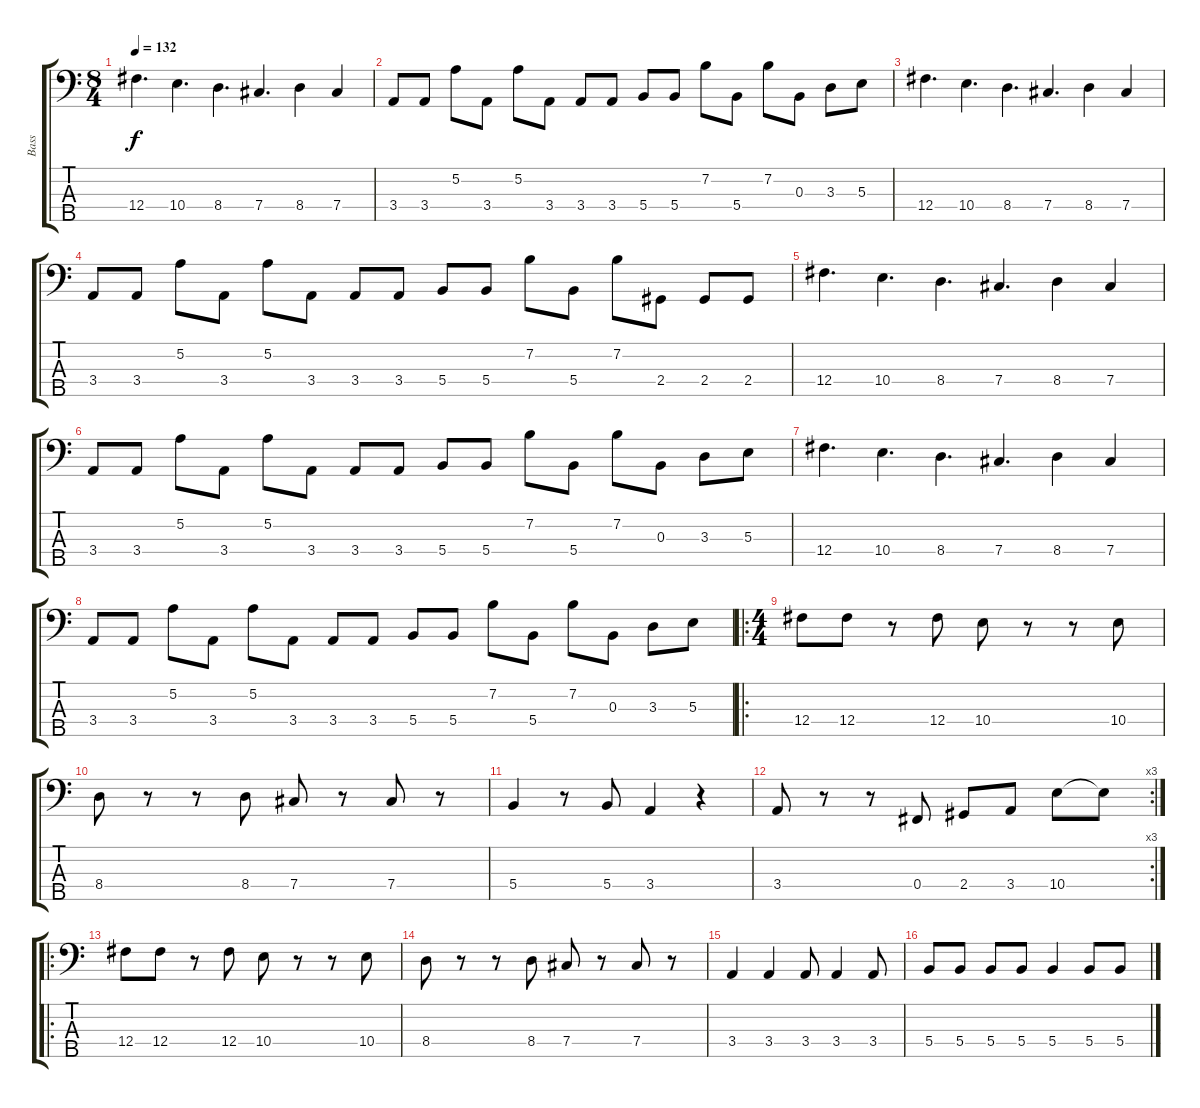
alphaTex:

\track ("Bass" "Bass") {instrument electricbasspick}
\staff {score tabs}
\tuning (Ab2 E2 B1 Gb1 B0) {hide}
\ts (8 4)
\tempo 132
\clef f4
\ks c
12.4.4{d dy f} 10.4.4{d} 8.4.4{d} 7.4.4{d} 8.4.4 7.4.4 |
3.4.8 3.4.8 5.2.8 3.4.8 5.2.8 3.4.8 3.4.8 3.4.8 5.4.8 5.4.8 7.2.8 5.4.8 7.2.8 0.3.8 3.3.8 5.3.8 |
12.4.4{d} 10.4.4{d} 8.4.4{d} 7.4.4{d} 8.4.4 7.4.4 |
3.4.8 3.4.8 5.2.8 3.4.8 5.2.8 3.4.8 3.4.8 3.4.8 5.4.8 5.4.8 7.2.8 5.4.8 7.2.8 2.4.8 2.4.8 2.4.8 |
12.4.4{d} 10.4.4{d} 8.4.4{d} 7.4.4{d} 8.4.4 7.4.4 |
3.4.8 3.4.8 5.2.8 3.4.8 5.2.8 3.4.8 3.4.8 3.4.8 5.4.8 5.4.8 7.2.8 5.4.8 7.2.8 0.3.8 3.3.8 5.3.8 |
12.4.4{d} 10.4.4{d} 8.4.4{d} 7.4.4{d} 8.4.4 7.4.4 |
3.4.8 3.4.8 5.2.8 3.4.8 5.2.8 3.4.8 3.4.8 3.4.8 5.4.8 5.4.8 7.2.8 5.4.8 7.2.8 0.3.8 3.3.8 5.3.8 |
\ro
\ts (4 4)
12.4.8 12.4.8 r.8 12.4.8 10.4.8 r.8 r.8 10.4.8 |
8.4.8 r.8 r.8 8.4.8 7.4.8 r.8 7.4.8 r.8 |
5.4.4 r.8 5.4.8 3.4.4 r.4 |
\rc 3
3.4.8 r.8 r.8 0.4.8 2.4.8 3.4.8 10.4.8 10.4{t}.8 |
\ro
12.4.8 12.4.8 r.8 12.4.8 10.4.8 r.8 r.8 10.4.8 |
8.4.8 r.8 r.8 8.4.8 7.4.8 r.8 7.4.8 r.8 |
3.4.4 3.4.4 3.4.8 3.4.4 3.4.8 |
5.4.8 5.4.8 5.4.8 5.4.8 5.4.4 5.4.8 5.4.8
